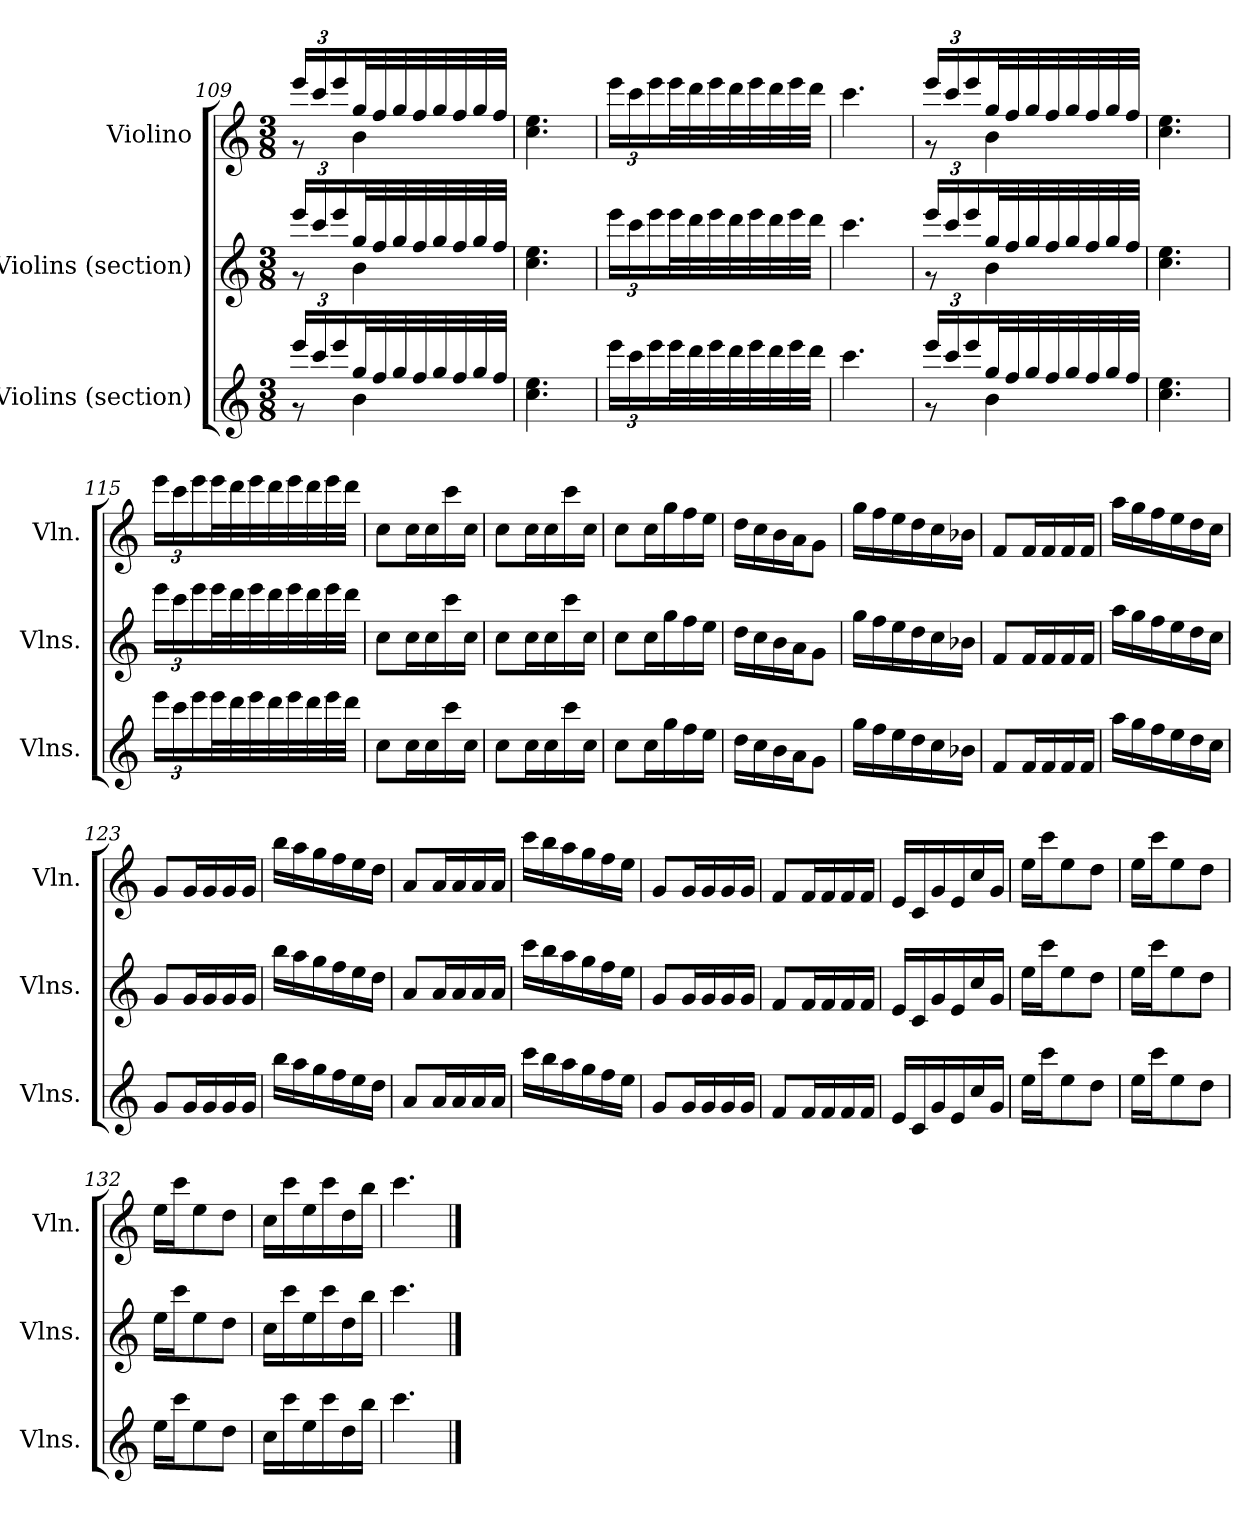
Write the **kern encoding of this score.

**kern	**kern	**kern
*part3	*part2	*part1
*staff3	*staff2	*staff1
*I"Violins (section)	*I"Violins (section)	*I"Violino
*I'Vlns.	*I'Vlns.	*I'Vln.
*clefG2	*clefG2	*clefG2
*k[]	*k[]	*k[]
*M3/8	*M3/8	*M3/8
*Xbrackettup	*Xbrackettup	*Xbrackettup
=109	=109	=109
*^	*^	*^
24eee/LL	8r	24eee/LL	8r	24eee/LL	8r
24ccc/	.	24ccc/	.	24ccc/	.
24eee/	.	24eee/	.	24eee/	.
32gg/L	4b\	32gg/L	4b\	32gg/L	4b\
32ff/	.	32ff/	.	32ff/	.
32gg/	.	32gg/	.	32gg/	.
32ff/	.	32ff/	.	32ff/	.
32gg/	.	32gg/	.	32gg/	.
32ff/	.	32ff/	.	32ff/	.
32gg/	.	32gg/	.	32gg/	.
32ff/JJJ	.	32ff/JJJ	.	32ff/JJJ	.
*v	*v	*	*	*v	*v
*	*v	*v	*
=110	=110	=110
4.cc\ 4.ee\	4.cc\ 4.ee\	4.cc\ 4.ee\
=111	=111	=111
24eee\LL	24eee\LL	24eee\LL
24ccc\	24ccc\	24ccc\
24eee\	24eee\	24eee\
32eee\L	32eee\L	32eee\L
32ddd\	32ddd\	32ddd\
32eee\	32eee\	32eee\
32ddd\	32ddd\	32ddd\
32eee\	32eee\	32eee\
32ddd\	32ddd\	32ddd\
32eee\	32eee\	32eee\
32ddd\JJJ	32ddd\JJJ	32ddd\JJJ
=112	=112	=112
4.ccc\	4.ccc\	4.ccc\
!!LO:LB:g=z
=113	=113	=113
*^	*^	*^
24eee/LL	8r	24eee/LL	8r	24eee/LL	8r
24ccc/	.	24ccc/	.	24ccc/	.
24eee/	.	24eee/	.	24eee/	.
32gg/L	4b\	32gg/L	4b\	32gg/L	4b\
32ff/	.	32ff/	.	32ff/	.
32gg/	.	32gg/	.	32gg/	.
32ff/	.	32ff/	.	32ff/	.
32gg/	.	32gg/	.	32gg/	.
32ff/	.	32ff/	.	32ff/	.
32gg/	.	32gg/	.	32gg/	.
32ff/JJJ	.	32ff/JJJ	.	32ff/JJJ	.
*v	*v	*	*	*v	*v
*	*v	*v	*
=114	=114	=114
4.cc\ 4.ee\	4.cc\ 4.ee\	4.cc\ 4.ee\
=115	=115	=115
24eee\LL	24eee\LL	24eee\LL
24ccc\	24ccc\	24ccc\
24eee\	24eee\	24eee\
32eee\L	32eee\L	32eee\L
32ddd\	32ddd\	32ddd\
32eee\	32eee\	32eee\
32ddd\	32ddd\	32ddd\
32eee\	32eee\	32eee\
32ddd\	32ddd\	32ddd\
32eee\	32eee\	32eee\
32ddd\JJJ	32ddd\JJJ	32ddd\JJJ
=116	=116	=116
8cc\L	8cc\L	8cc\L
16cc\L	16cc\L	16cc\L
16cc\	16cc\	16cc\
16ccc\	16ccc\	16ccc\
16cc\JJ	16cc\JJ	16cc\JJ
=117	=117	=117
8cc\L	8cc\L	8cc\L
16cc\L	16cc\L	16cc\L
16cc\	16cc\	16cc\
16ccc\	16ccc\	16ccc\
16cc\JJ	16cc\JJ	16cc\JJ
!!LO:PB:g=z
=118	=118	=118
8cc\L	8cc\L	8cc\L
16cc\L	16cc\L	16cc\L
16gg\	16gg\	16gg\
16ff\	16ff\	16ff\
16ee\JJ	16ee\JJ	16ee\JJ
=119	=119	=119
16dd\LL	16dd\LL	16dd\LL
16cc\	16cc\	16cc\
16b\	16b\	16b\
16a\J	16a\J	16a\J
8g\J	8g\J	8g\J
=120	=120	=120
16gg\LL	16gg\LL	16gg\LL
16ff\	16ff\	16ff\
16ee\	16ee\	16ee\
16dd\	16dd\	16dd\
16cc\	16cc\	16cc\
16b-X\JJ	16b-X\JJ	16b-X\JJ
=121	=121	=121
8f/L	8f/L	8f/L
16f/L	16f/L	16f/L
16f/	16f/	16f/
16f/	16f/	16f/
16f/JJ	16f/JJ	16f/JJ
=122	=122	=122
16aa\LL	16aa\LL	16aa\LL
16gg\	16gg\	16gg\
16ff\	16ff\	16ff\
16ee\	16ee\	16ee\
16dd\	16dd\	16dd\
16cc\JJ	16cc\JJ	16cc\JJ
=123	=123	=123
8g/L	8g/L	8g/L
16g/L	16g/L	16g/L
16g/	16g/	16g/
16g/	16g/	16g/
16g/JJ	16g/JJ	16g/JJ
!!LO:LB:g=z
=124	=124	=124
16bb\LL	16bb\LL	16bb\LL
16aa\	16aa\	16aa\
16gg\	16gg\	16gg\
16ff\	16ff\	16ff\
16ee\	16ee\	16ee\
16dd\JJ	16dd\JJ	16dd\JJ
=125	=125	=125
8a/L	8a/L	8a/L
16a/L	16a/L	16a/L
16a/	16a/	16a/
16a/	16a/	16a/
16a/JJ	16a/JJ	16a/JJ
=126	=126	=126
16ccc\LL	16ccc\LL	16ccc\LL
16bb\	16bb\	16bb\
16aa\	16aa\	16aa\
16gg\	16gg\	16gg\
16ff\	16ff\	16ff\
16ee\JJ	16ee\JJ	16ee\JJ
=127	=127	=127
8g/L	8g/L	8g/L
16g/L	16g/L	16g/L
16g/	16g/	16g/
16g/	16g/	16g/
16g/JJ	16g/JJ	16g/JJ
=128	=128	=128
8f/L	8f/L	8f/L
16f/L	16f/L	16f/L
16f/	16f/	16f/
16f/	16f/	16f/
16f/JJ	16f/JJ	16f/JJ
=129	=129	=129
16e/LL	16e/LL	16e/LL
16c/	16c/	16c/
16g/	16g/	16g/
16e/	16e/	16e/
16cc/	16cc/	16cc/
16g/JJ	16g/JJ	16g/JJ
=130	=130	=130
16ee\LL	16ee\LL	16ee\LL
16ccc\J	16ccc\J	16ccc\J
8ee\	8ee\	8ee\
8dd\J	8dd\J	8dd\J
!!LO:LB:g=z
=131	=131	=131
16ee\LL	16ee\LL	16ee\LL
16ccc\J	16ccc\J	16ccc\J
8ee\	8ee\	8ee\
8dd\J	8dd\J	8dd\J
=132	=132	=132
16ee\LL	16ee\LL	16ee\LL
16ccc\J	16ccc\J	16ccc\J
8ee\	8ee\	8ee\
8dd\J	8dd\J	8dd\J
=133	=133	=133
16cc\LL	16cc\LL	16cc\LL
16ccc\	16ccc\	16ccc\
16ee\	16ee\	16ee\
16ccc\	16ccc\	16ccc\
16dd\	16dd\	16dd\
16bb\JJ	16bb\JJ	16bb\JJ
=134	=134	=134
4.ccc\	4.ccc\	4.ccc\
==	==	==
*-	*-	*-
